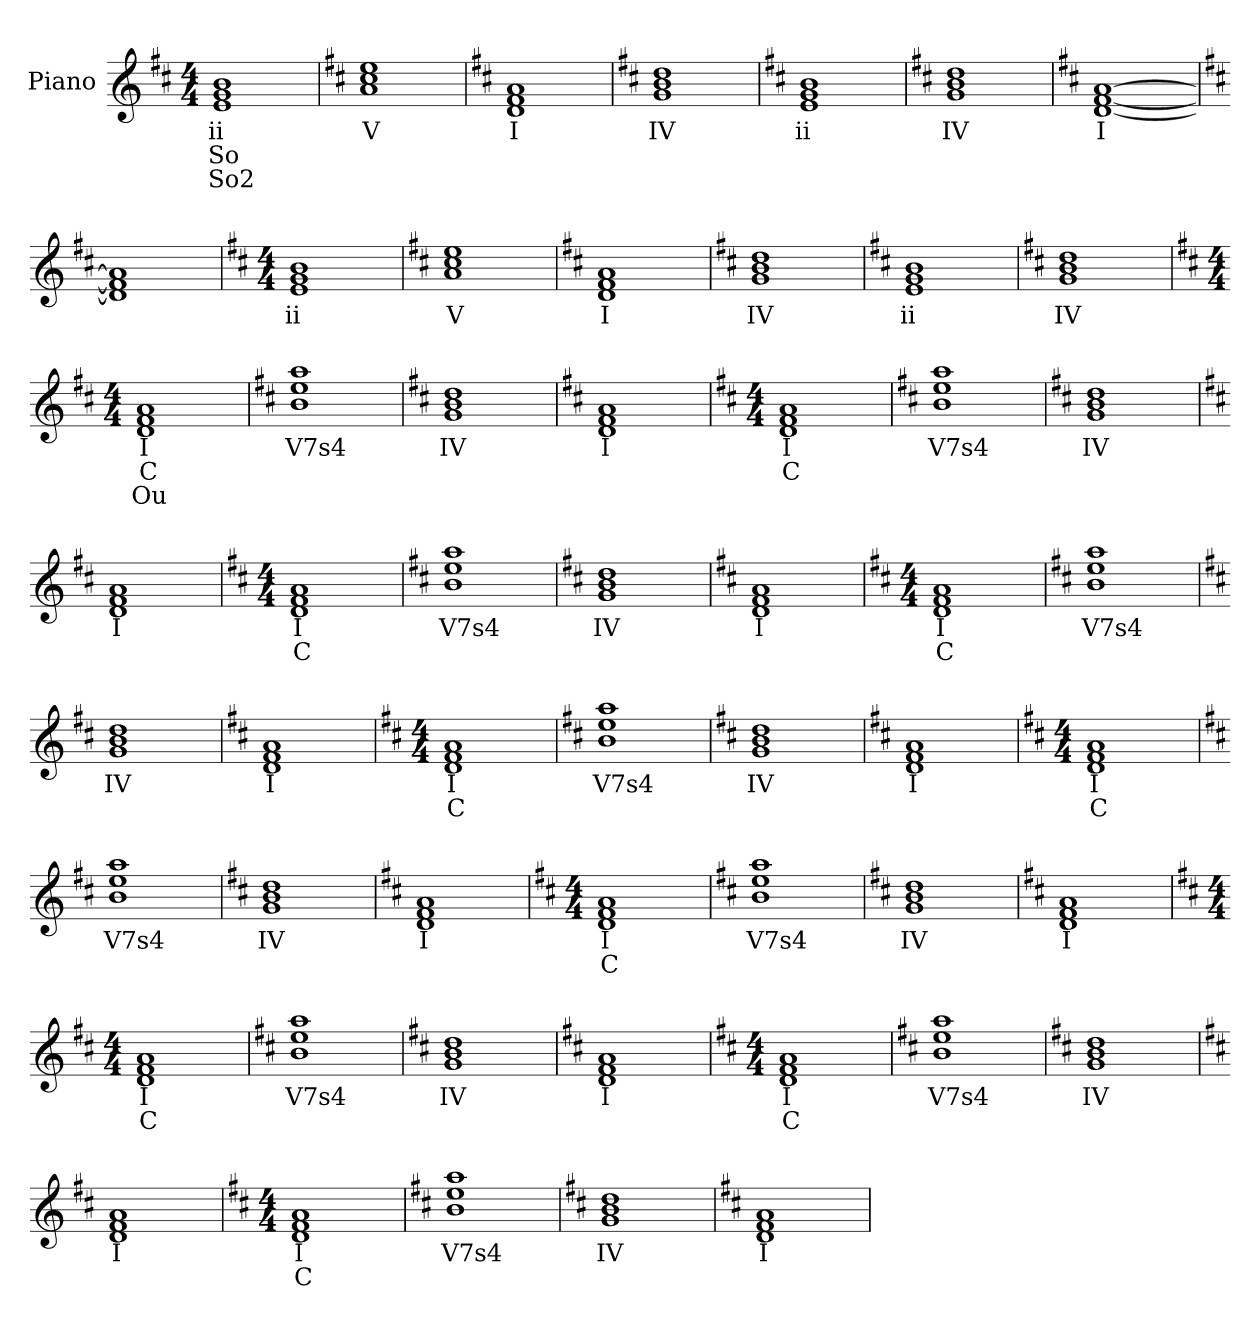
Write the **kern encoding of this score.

**kern	**text	**text	**text
*part1	*part1	*part1	*part1
*staff1	*staff1	*staff1	*staff1
*I"Piano	*	*	*
*I'Pno	*	*	*
*k[f#c#]	*	*	*
*D:	*	*	*
*M4/4	*	*	*
=	=	=	=
1e 1g 1b	ii	So	So2
=	=	=	=
*k[f#c#]	*	*	*
*D:	*	*	*
1a 1cc# 1ee	V	.	.
=	=	=	=
*k[f#c#]	*	*	*
*D:	*	*	*
1d 1f# 1a	I	.	.
=	=	=	=
*k[f#c#]	*	*	*
*D:	*	*	*
1g 1b 1dd	IV	.	.
=	=	=	=
*k[f#c#]	*	*	*
*D:	*	*	*
1e 1g 1b	ii	.	.
=	=	=	=
*k[f#c#]	*	*	*
*D:	*	*	*
1g 1b 1dd	IV	.	.
=	=	=	=
*k[f#c#]	*	*	*
*D:	*	*	*
[1d [1f# [1a	I	.	.
=	=	=	=
*k[f#c#]	*	*	*
*D:	*	*	*
1d] 1f#] 1a]	.	.	.
=	=	=	=
*k[f#c#]	*	*	*
*D:	*	*	*
*M4/4	*	*	*
1e 1g 1b	ii	.	.
=	=	=	=
*k[f#c#]	*	*	*
*D:	*	*	*
1a 1cc# 1ee	V	.	.
=	=	=	=
*k[f#c#]	*	*	*
*D:	*	*	*
1d 1f# 1a	I	.	.
=	=	=	=
*k[f#c#]	*	*	*
*D:	*	*	*
1g 1b 1dd	IV	.	.
=	=	=	=
*k[f#c#]	*	*	*
*D:	*	*	*
1e 1g 1b	ii	.	.
=	=	=	=
*k[f#c#]	*	*	*
*D:	*	*	*
1g 1b 1dd	IV	.	.
=	=	=	=
*k[f#c#]	*	*	*
*D:	*	*	*
*M4/4	*	*	*
1d 1f# 1a	I	C	Ou
=	=	=	=
*k[f#c#]	*	*	*
*D:	*	*	*
1b 1ee 1aa	V7s4	.	.
=	=	=	=
*k[f#c#]	*	*	*
*D:	*	*	*
1g 1b 1dd	IV	.	.
=	=	=	=
*k[f#c#]	*	*	*
*D:	*	*	*
1d 1f# 1a	I	.	.
=	=	=	=
*k[f#c#]	*	*	*
*D:	*	*	*
*M4/4	*	*	*
1d 1f# 1a	I	C	.
=	=	=	=
*k[f#c#]	*	*	*
*D:	*	*	*
1b 1ee 1aa	V7s4	.	.
=	=	=	=
*k[f#c#]	*	*	*
*D:	*	*	*
1g 1b 1dd	IV	.	.
=	=	=	=
*k[f#c#]	*	*	*
*D:	*	*	*
1d 1f# 1a	I	.	.
=	=	=	=
*k[f#c#]	*	*	*
*D:	*	*	*
*M4/4	*	*	*
1d 1f# 1a	I	C	.
=	=	=	=
*k[f#c#]	*	*	*
*D:	*	*	*
1b 1ee 1aa	V7s4	.	.
=	=	=	=
*k[f#c#]	*	*	*
*D:	*	*	*
1g 1b 1dd	IV	.	.
=	=	=	=
*k[f#c#]	*	*	*
*D:	*	*	*
1d 1f# 1a	I	.	.
=	=	=	=
*k[f#c#]	*	*	*
*D:	*	*	*
*M4/4	*	*	*
1d 1f# 1a	I	C	.
=	=	=	=
*k[f#c#]	*	*	*
*D:	*	*	*
1b 1ee 1aa	V7s4	.	.
=	=	=	=
*k[f#c#]	*	*	*
*D:	*	*	*
1g 1b 1dd	IV	.	.
=	=	=	=
*k[f#c#]	*	*	*
*D:	*	*	*
1d 1f# 1a	I	.	.
=	=	=	=
*k[f#c#]	*	*	*
*D:	*	*	*
*M4/4	*	*	*
1d 1f# 1a	I	C	.
=	=	=	=
*k[f#c#]	*	*	*
*D:	*	*	*
1b 1ee 1aa	V7s4	.	.
=	=	=	=
*k[f#c#]	*	*	*
*D:	*	*	*
1g 1b 1dd	IV	.	.
=	=	=	=
*k[f#c#]	*	*	*
*D:	*	*	*
1d 1f# 1a	I	.	.
=	=	=	=
*k[f#c#]	*	*	*
*D:	*	*	*
*M4/4	*	*	*
1d 1f# 1a	I	C	.
=	=	=	=
*k[f#c#]	*	*	*
*D:	*	*	*
1b 1ee 1aa	V7s4	.	.
=	=	=	=
*k[f#c#]	*	*	*
*D:	*	*	*
1g 1b 1dd	IV	.	.
=	=	=	=
*k[f#c#]	*	*	*
*D:	*	*	*
1d 1f# 1a	I	.	.
=	=	=	=
*k[f#c#]	*	*	*
*D:	*	*	*
*M4/4	*	*	*
1d 1f# 1a	I	C	.
=	=	=	=
*k[f#c#]	*	*	*
*D:	*	*	*
1b 1ee 1aa	V7s4	.	.
=	=	=	=
*k[f#c#]	*	*	*
*D:	*	*	*
1g 1b 1dd	IV	.	.
=	=	=	=
*k[f#c#]	*	*	*
*D:	*	*	*
1d 1f# 1a	I	.	.
=	=	=	=
*k[f#c#]	*	*	*
*D:	*	*	*
*M4/4	*	*	*
1d 1f# 1a	I	C	.
=	=	=	=
*k[f#c#]	*	*	*
*D:	*	*	*
1b 1ee 1aa	V7s4	.	.
=	=	=	=
*k[f#c#]	*	*	*
*D:	*	*	*
1g 1b 1dd	IV	.	.
=	=	=	=
*k[f#c#]	*	*	*
*D:	*	*	*
1d 1f# 1a	I	.	.
=	=	=	=
*k[f#c#]	*	*	*
*D:	*	*	*
*M4/4	*	*	*
1d 1f# 1a	I	C	.
=	=	=	=
*k[f#c#]	*	*	*
*D:	*	*	*
1b 1ee 1aa	V7s4	.	.
=	=	=	=
*k[f#c#]	*	*	*
*D:	*	*	*
1g 1b 1dd	IV	.	.
=	=	=	=
*k[f#c#]	*	*	*
*D:	*	*	*
1d 1f# 1a	I	.	.
=	=	=	=
*k[f#c#]	*	*	*
*D:	*	*	*
*M4/4	*	*	*
1d 1f# 1a	I	C	.
=	=	=	=
*k[f#c#]	*	*	*
*D:	*	*	*
1b 1ee 1aa	V7s4	.	.
=	=	=	=
*k[f#c#]	*	*	*
*D:	*	*	*
1g 1b 1dd	IV	.	.
=	=	=	=
*k[f#c#]	*	*	*
*D:	*	*	*
1d 1f# 1a	I	.	.
=	=	=	=
*-	*-	*-	*-
